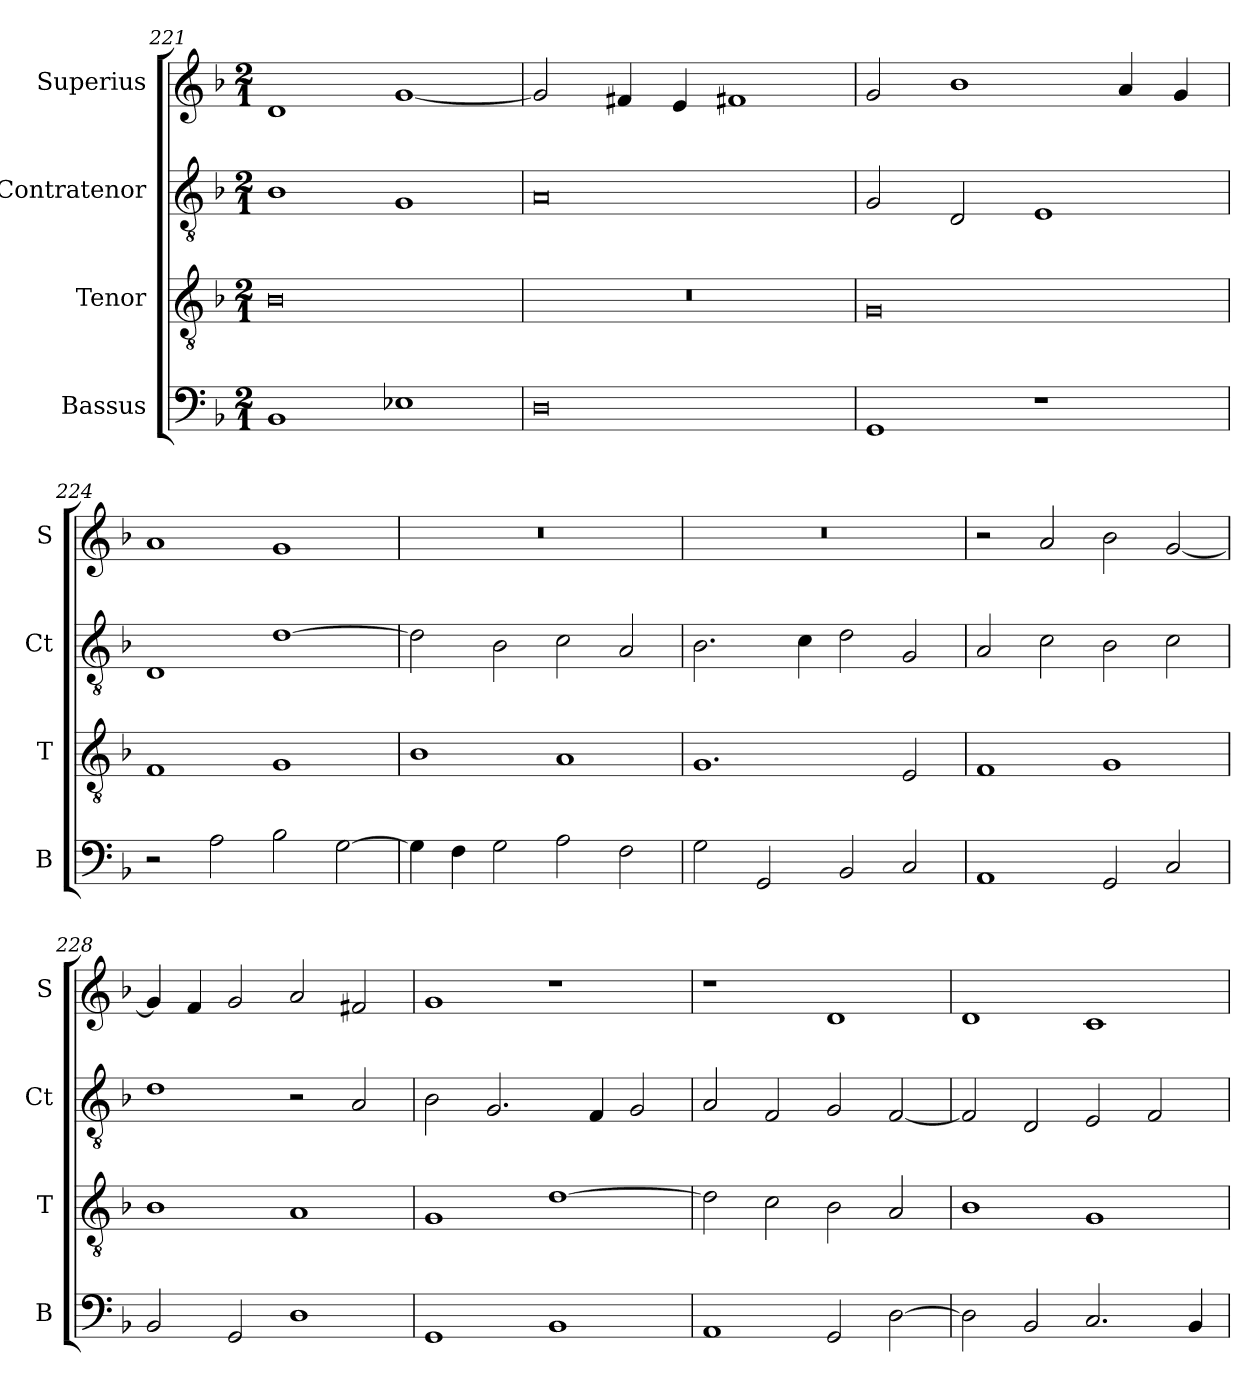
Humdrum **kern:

**kern	**kern	**kern	**kern
*part4	*part3	*part2	*part1
*staff4	*staff3	*staff2	*staff1
*I"Bassus	*I"Tenor	*I"Contratenor	*I"Superius
*I'B	*I'T	*I'Ct	*I'S
*clefF4	*clefGv2	*clefGv2	*clefG2
*k[b-]	*k[b-]	*k[b-]	*k[b-]
*M2/1	*M2/1	*M2/1	*M2/1
=221	=221	=221	=221
1BB-	0B-	1B-	1d
1E-X	.	1G	[1g
=222	=222	=222	=222
0D	0r	0A	2g/]
.	.	.	4f#X/
.	.	.	4e/
.	.	.	1f#X
=223	=223	=223	=223
1GG	0G	2G/	2g/
.	.	2D/	1b-
1r	.	1E	.
.	.	.	4a/
.	.	.	4g/
=224	=224	=224	=224
2r	1F	1D	1a
2A\	.	.	.
2B-\	1G	[1d	1g
[2G\	.	.	.
=225	=225	=225	=225
4G\]	1B-	2d\]	0r
4F\	.	.	.
2G\	.	2B-\	.
2A\	1A	2c\	.
2F\	.	2A/	.
=226	=226	=226	=226
2G\	1.G	2.B-\	0r
2GG/	.	.	.
.	.	4c\	.
2BB-/	.	2d\	.
2C/	2E/	2G/	.
=227	=227	=227	=227
1AA	1F	2A/	2r
.	.	2c\	2a/
2GG/	1G	2B-\	2b-\
2C/	.	2c\	[2g/
=228	=228	=228	=228
2BB-/	1B-	1d	4g/]
.	.	.	4f/
2GG/	.	.	2g/
1D	1A	2r	2a/
.	.	2A/	2f#X/
=229	=229	=229	=229
1GG	1G	2B-\	1g
.	.	2.G/	.
1BB-	[1d	.	1r
.	.	4F/	.
.	.	2G/	.
=230	=230	=230	=230
1AA	2d\]	2A/	1r
.	2c\	2F/	.
2GG/	2B-\	2G/	1d
[2D\	2A/	[2F/	.
=231	=231	=231	=231
2D\]	1B-	2F/]	1d
2BB-/	.	2D/	.
2.C/	1G	2E/	1c
.	.	2F/	.
4BB-/	.	.	.
=	=	=	=
*-	*-	*-	*-
